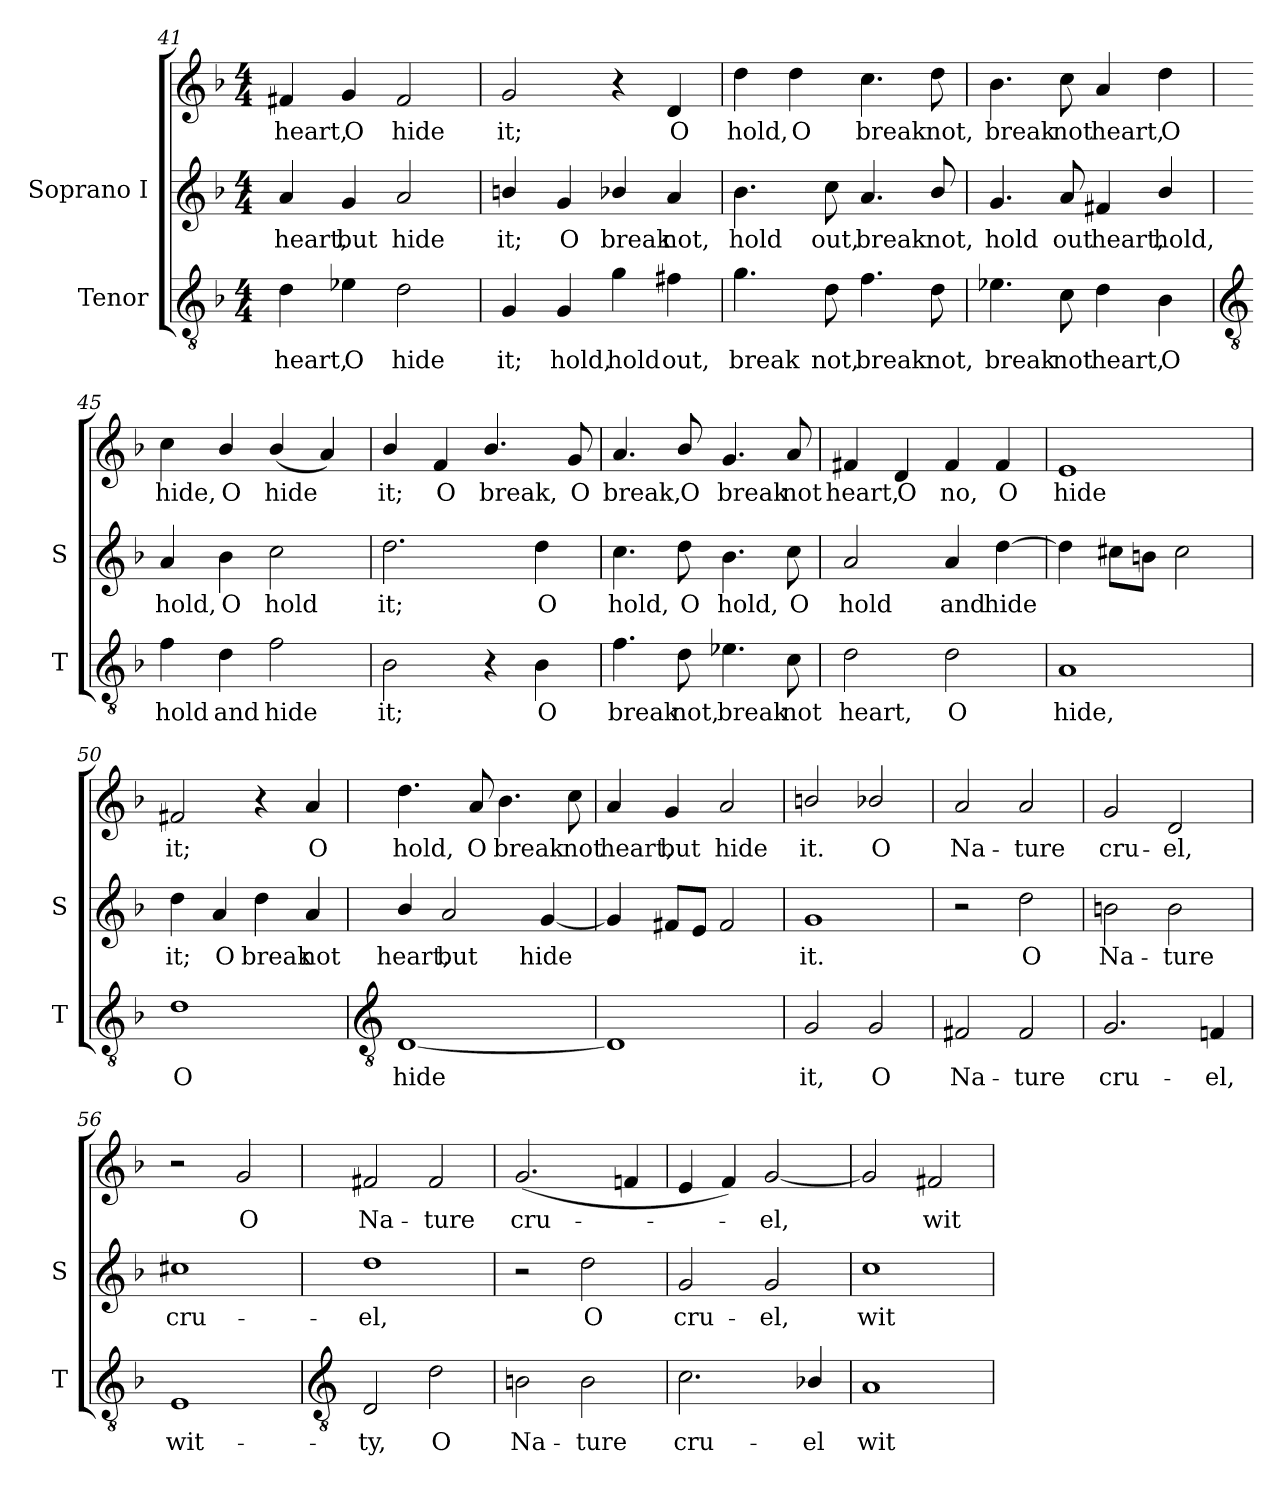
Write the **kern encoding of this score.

**kern	**text	**kern	**text	**kern	**text
*part2	*part2	*part1	*part1	*part1	*part1
*staff3	*staff3	*staff2	*staff2	*staff1	*staff1
*I"Tenor	*	*I"Soprano I	*	*	*
*I'T	*	*I'S	*	*	*
*clefGv2	*	*clefG2	*	*clefG2	*
*k[b-]	*	*k[b-]	*	*k[b-]	*
*F:	*	*F:	*	*F:	*
*M4/4	*	*M4/4	*	*M4/4	*
=41	=41	=41	=41	=41	=41
!	!LO:LY:b	!	!LO:LY:b	!	!LO:LY:b
4d	heart,	4a	heart,	4f#X	heart,
!	!LO:LY:b	!	!LO:LY:b	!	!LO:LY:b
4e-X	O	4g	but	4g	O
!	!LO:LY:b	!	!LO:LY:b	!	!LO:LY:b
2d	hide	2a	hide	2f#	hide
=42	=42	=42	=42	=42	=42
!	!LO:LY:b	!	!LO:LY:b	!	!LO:LY:b
4G	it;	4bn/	it;	2g	it;
!	!LO:LY:b	!	!LO:LY:b	!	!
4G	hold,	4g	O	.	.
!	!LO:LY:b	!	!LO:LY:b	!	!
4g	hold	4b-X/	break	4r	.
!	!LO:LY:b	!	!LO:LY:b	!	!LO:LY:b
4f#X	out,	4a	not,	4d	O
=43	=43	=43	=43	=43	=43
!	!LO:LY:b	!	!LO:LY:b	!	!LO:LY:b
4.g	break	4.b-	hold	4dd	hold,
!	!	!	!	!	!LO:LY:b
.	.	.	.	4dd	O
!	!LO:LY:b	!	!LO:LY:b	!	!
8d	not,	8cc	out,	.	.
!	!LO:LY:b	!	!LO:LY:b	!	!LO:LY:b
4.f	break	4.a	break	4.cc	break
!	!LO:LY:b	!	!LO:LY:b	!	!LO:LY:b
8d	not,	8b-/	not,	8dd	not,
=44	=44	=44	=44	=44	=44
!	!LO:LY:b	!	!LO:LY:b	!	!LO:LY:b
4.e-X	break	4.g	hold	4.b-	break
!	!LO:LY:b	!	!LO:LY:b	!	!LO:LY:b
8c	not	8a	out	8cc	not
!	!LO:LY:b	!	!LO:LY:b	!	!LO:LY:b
4d	heart,	4f#X	heart,	4a	heart,
!	!LO:LY:b	!	!LO:LY:b	!	!LO:LY:b
4B-	O	4b-/	hold,	4dd	O
!!LO:LB:g=z
=45	=45	=45	=45	=45	=45
*clefGv2	*	*	*	*	*
!	!LO:LY:b	!	!LO:LY:b	!	!LO:LY:b
4f	hold	4a	hold,	4cc	hide,
!	!LO:LY:b	!	!LO:LY:b	!	!LO:LY:b
4d	and	4b-	O	4b-/	O
!	!LO:LY:b	!	!LO:LY:b	!	!LO:LY:b
2f	hide	2cc	hold	(<4b-/	hide
.	.	.	.	4a)	.
=46	=46	=46	=46	=46	=46
!	!LO:LY:b	!	!LO:LY:b	!	!LO:LY:b
2B-	it;	2.dd	it;	4b-/	it;
!	!	!	!	!	!LO:LY:b
.	.	.	.	4f	O
!	!	!	!	!	!LO:LY:b
4r	.	.	.	4.b-/	break,
!	!LO:LY:b	!	!LO:LY:b	!	!
4B-	O	4dd	O	.	.
!	!	!	!	!	!LO:LY:b
.	.	.	.	8g	O
=47	=47	=47	=47	=47	=47
!	!LO:LY:b	!	!LO:LY:b	!	!LO:LY:b
4.f	break	4.cc	hold,	4.a	break,
!	!LO:LY:b	!	!LO:LY:b	!	!LO:LY:b
8d	not,	8dd	O	8b-/	O
!	!LO:LY:b	!	!LO:LY:b	!	!LO:LY:b
4.e-X	break	4.b-	hold,	4.g	break
!	!LO:LY:b	!	!LO:LY:b	!	!LO:LY:b
8c	not	8cc	O	8a	not
=48	=48	=48	=48	=48	=48
!	!LO:LY:b	!	!LO:LY:b	!	!LO:LY:b
2d	heart,	2a	hold	4f#X	heart,
!	!	!	!	!	!LO:LY:b
.	.	.	.	4d	O
!	!LO:LY:b	!	!LO:LY:b	!	!LO:LY:b
2d	O	4a	and	4f#	no,
!	!	!	!LO:LY:b	!	!LO:LY:b
.	.	[4dd	hide	4f#	O
=49	=49	=49	=49	=49	=49
!	!LO:LY:b	!	!	!	!LO:LY:b
1A	hide,	4dd]	.	1e	hide
.	.	8cc#XL	.	.	.
.	.	8bnJ	.	.	.
.	.	2cc#	.	.	.
=50	=50	=50	=50	=50	=50
!	!LO:LY:b	!	!LO:LY:b	!	!LO:LY:b
1d	O	4dd	it;	2f#X	it;
!	!	!	!LO:LY:b	!	!
.	.	4a	O	.	.
!	!	!	!LO:LY:b	!	!
.	.	4dd	break	4r	.
!	!	!	!LO:LY:b	!	!LO:LY:b
.	.	4a	not	4a	O
!!LO:LB:g=z
=51	=51	=51	=51	=51	=51
*clefGv2	*	*	*	*	*
!	!LO:LY:b	!	!LO:LY:b	!	!LO:LY:b
[1D	hide	4b-/	heart,	4.dd	hold,
!	!	!	!LO:LY:b	!	!
.	.	2a	but	.	.
!	!	!	!	!	!LO:LY:b
.	.	.	.	8a	O
!	!	!	!	!	!LO:LY:b
.	.	.	.	4.b-	break
!	!	!	!LO:LY:b	!	!
.	.	[4g	hide	.	.
!	!	!	!	!	!LO:LY:b
.	.	.	.	8cc	not
=52	=52	=52	=52	=52	=52
!	!	!	!	!	!LO:LY:b
1D]	.	4g]	.	4a	heart,
!	!	!	!	!	!LO:LY:b
.	.	8f#XL	.	4g	but
.	.	8eJ	.	.	.
!	!	!	!	!	!LO:LY:b
.	.	2f#	.	2a	hide
=53	=53	=53	=53	=53	=53
!	!LO:LY:b	!	!LO:LY:b	!	!LO:LY:b
2G	it,	1g	it.	2bn/	it.
!	!LO:LY:b	!	!	!	!LO:LY:b
2G	O	.	.	2b-X/	O
=54	=54	=54	=54	=54	=54
!	!LO:LY:b	!	!	!	!LO:LY:b
2F#X	Na-	2r	.	2a	Na-
!	!LO:LY:b	!	!LO:LY:b	!	!LO:LY:b
2F#	-ture	2dd	O	2a	-ture
=55	=55	=55	=55	=55	=55
!	!LO:LY:b	!	!LO:LY:b	!	!LO:LY:b
2.G	cru-	2bn	Na-	2g	cru-
!	!	!	!LO:LY:b	!	!LO:LY:b
.	.	2b	-ture	2d	-el,
!	!LO:LY:b	!	!	!	!
4Fn	-el,	.	.	.	.
=56	=56	=56	=56	=56	=56
!	!LO:LY:b	!	!LO:LY:b	!	!
1E	wit-	1cc#X	cru-	2r	.
!	!	!	!	!	!LO:LY:b
.	.	.	.	2g	O
!!LO:LB:g=z
=57	=57	=57	=57	=57	=57
*clefGv2	*	*	*	*	*
!	!LO:LY:b	!	!LO:LY:b	!	!LO:LY:b
2D	-ty,	1dd	el,	2f#X	-Na-
!	!LO:LY:b	!	!	!	!LO:LY:b
2d	O	.	.	2f#	-ture
=58	=58	=58	=58	=58	=58
!	!LO:LY:b	!	!	!	!LO:LY:b
2Bn	Na-	2r	.	(<2.g	cru-
!	!LO:LY:b	!	!LO:LY:b	!	!
2B	-ture	2dd	O	.	.
.	.	.	.	4fn	.
=59	=59	=59	=59	=59	=59
!	!LO:LY:b	!	!LO:LY:b	!	!
2.c	cru-	2g	cru-	4e	.
.	.	.	.	4f)	.
!	!	!	!LO:LY:b	!	!LO:LY:b
.	.	2g	-el,	[2g	el,
!	!LO:LY:b	!	!	!	!
4B-X/	-el	.	.	.	.
=60	=60	=60	=60	=60	=60
!	!LO:LY:b	!	!LO:LY:b	!	!
1A	wit-	1cc	-wit-	2g]	.
!	!	!	!	!	!LO:LY:b
.	.	.	.	2f#X	wit-
=	=	=	=	=	=
*-	*-	*-	*-	*-	*-
